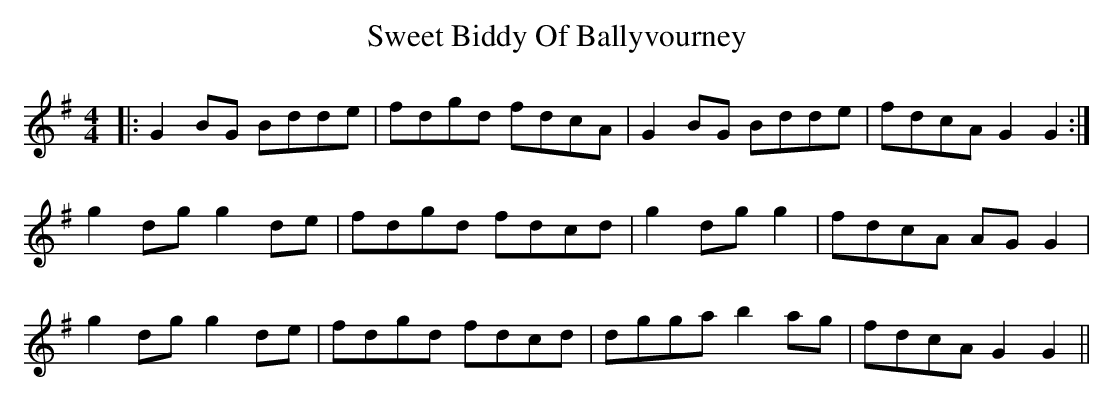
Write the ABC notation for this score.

X:1
T: Sweet Biddy Of Ballyvourney
M: 4/4
L: 1/8
K: Gmaj
|:G2 BG Bdde|fdgd fdcA|G2BG Bdde|fdcA G2G2:|
g2 dg g2 de|fdgd fdcd|g2 dg g2|fdcA AG G2|
g2 dg g2 de|fdgd fdcd|dgga b2 ag|fdcA G2 G2||
